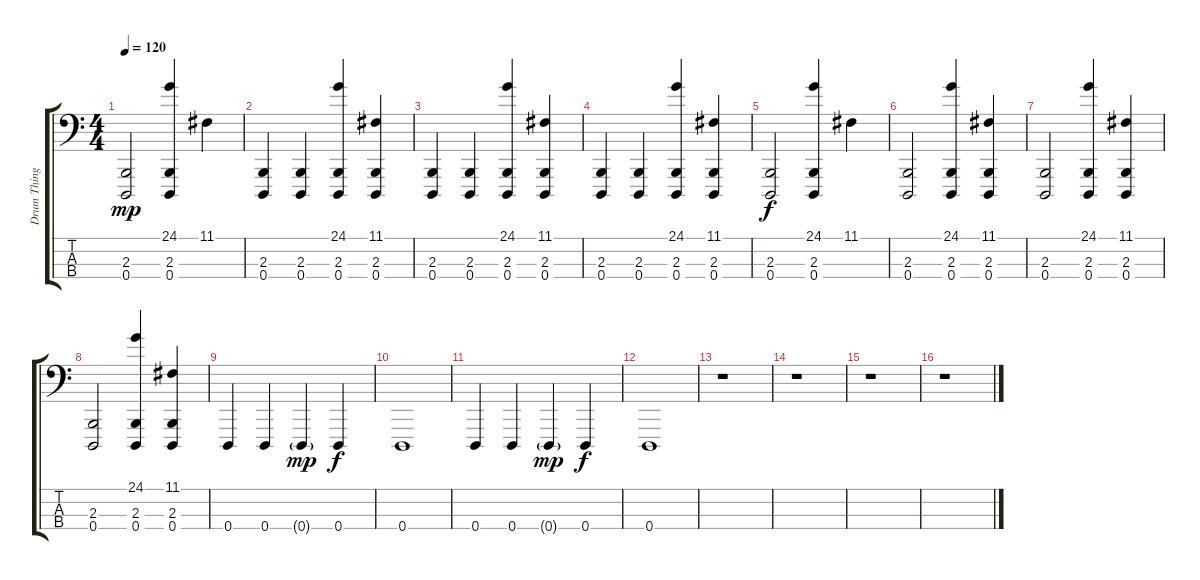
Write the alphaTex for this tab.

\track ("Drum Thingy (Pickles?)" "Drum Thing") {instrument melodictom}
\staff {score tabs}
\tuning (G2 D2 A1 D1) {hide}
\ts (4 4)
\tempo 120
\clef f4
\ks c
(2.3 0.4).2{dy mp instrument melodictom} (24.1 2.3 0.4).4 11.1.4 |
(2.3 0.4).4 (2.3 0.4).4 (24.1 2.3 0.4).4 (11.1 2.3 0.4).4 |
(2.3 0.4).4 (2.3 0.4).4 (24.1 2.3 0.4).4 (11.1 2.3 0.4).4 |
(2.3 0.4).4 (2.3 0.4).4 (24.1 2.3 0.4).4 (11.1 2.3 0.4).4 |
(2.3 0.4).2{dy f} (24.1 2.3 0.4).4 11.1.4 |
(2.3 0.4).2 (24.1 2.3 0.4).4 (11.1 2.3 0.4).4 |
(2.3 0.4).2 (24.1 2.3 0.4).4 (11.1 2.3 0.4).4 |
(2.3 0.4).2 (24.1 2.3 0.4).4 (11.1 2.3 0.4).4 |
0.4.4 0.4.4 0.4{g}.4{dy mp} 0.4.4{dy f} |
0.4.1 |
0.4.4 0.4.4 0.4{g}.4{dy mp} 0.4.4{dy f} |
0.4.1 |
r.1 |
r.1 |
r.1 |
r.1
